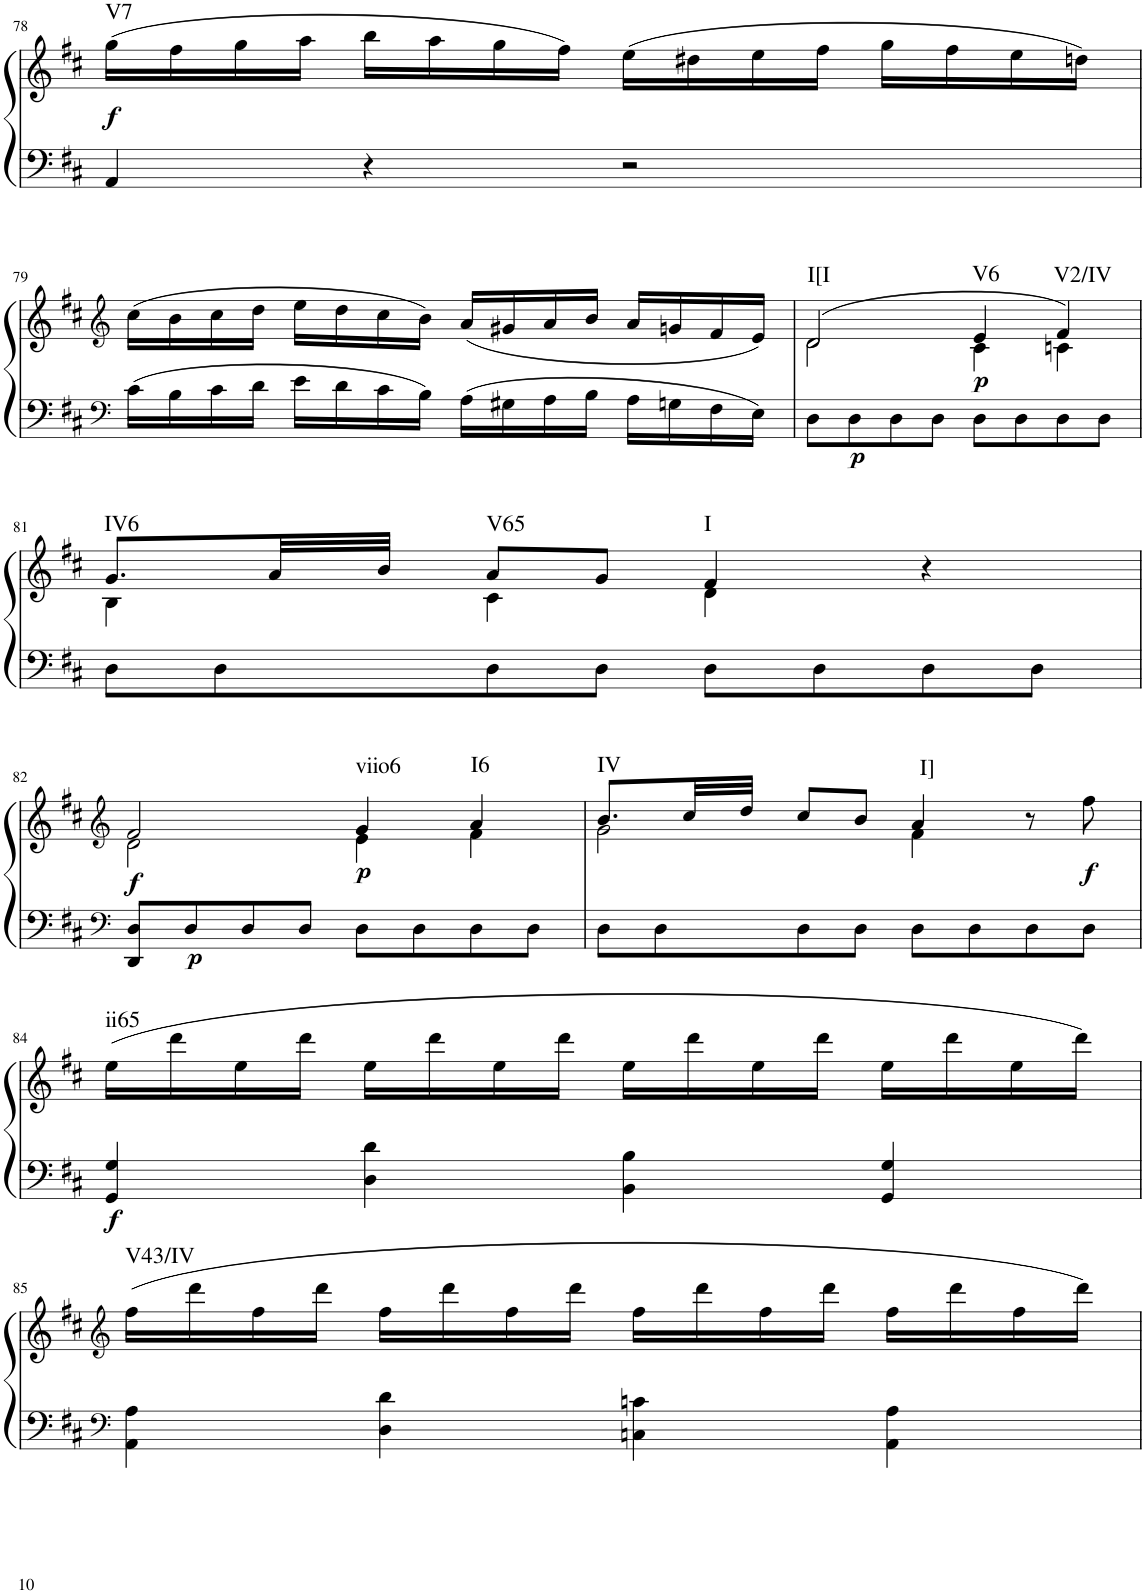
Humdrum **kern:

**kern	**kern	**dynam	**harte
*part1	*part1	*part1	*part1
*staff2	*staff1	*staff1/2	*
*I"unbenannt2	*	*	*
!!LO:PB:g=z
*clefF4	*clefG2	*	*
*k[f#c#]	*k[f#c#]	*	*
*M4/4	*M4/4	*	*
=78	=78	=78	=78
!	!	!LO:DY:b	!LO:H:kt=V7
4AA/	(16gg\LL	f	N
.	16ff#\	.	.
.	16gg\	.	.
.	16aa\JJ	.	.
4r	16bb\LL	.	.
.	16aa\	.	.
.	16gg\	.	.
.	16ff#\JJ)	.	.
2r	(16ee\LL	.	.
.	16dd#X\	.	.
.	16ee\	.	.
.	16ff#\JJ	.	.
.	16gg\LL	.	.
.	16ff#\	.	.
.	16ee\	.	.
.	16ddn\JJ)	.	.
!!LO:LB:g=z
=79	=79	=79	=79
*clefF4	*clefG2	*	*
16c#\LL	(16cc#\LL	.	.
16B\	16b\	.	.
16c#\	16cc#\	.	.
16d\JJ	16dd\JJ	.	.
16e\LL	16ee\LL	.	.
16d\	16dd\	.	.
16c#\	16cc#\	.	.
16B\JJ	16b\JJ)	.	.
16A\LL	(16a/LL	.	.
16G#X\	16g#X/	.	.
16A\	16a/	.	.
16B\JJ	16b/JJ	.	.
16A\LL	16a/LL	.	.
16Gn\	16gn/	.	.
16F#\	16f#/	.	.
16E\JJ	16e/JJ)	.	.
=80	=80	=80	=80
*	*^	*	*
!	!	!	!	!LO:H:kt=I[I
8D\L	(2d/	2d\	.	N
!	!	!	!LO:DY:b=2	!
8D\	.	.	p	.
8D\	.	.	.	.
8D\J	.	.	.	.
!	!	!	!LO:DY:b	!LO:H:kt=V6
8D\L	4e/	4c#\	p	N
8D\	.	.	.	.
!	!	!	!	!LO:H:kt=V2/IV
8D\	4f#/)	4cn\	.	N
8D\J	.	.	.	.
!!LO:LB:g=z	!!
=81	=81	=81	=81	=81
!	!	!	!	!LO:H:kt=IV6
8D\L	8.g/L	4B\	.	N
8D\	.	.	.	.
.	32a/LL	.	.	.
.	32b/JJJ	.	.	.
!	!	!	!	!LO:H:kt=V65
8D\	8a/L	4c#\	.	N
8D\J	8g/J	.	.	.
!	!	!	!	!LO:H:kt=I
8D\L	4f#/	4d\	.	N
8D\	.	.	.	.
8D\	4r	4ryy	.	.
8D\J	.	.	.	.
!!LO:LB:g=z	!!
=82	=82	=82	=82	=82
*clefF4	*clefG2	*	*	*
!	!	!	!LO:DY:b	!
8DD/ 8D/L	2f#/	2d\	f	.
!	!	!	!LO:DY:b=2	!
8D/	.	.	p	.
8D/	.	.	.	.
8D/J	.	.	.	.
!	!	!	!LO:DY:b	!LO:H:kt=viio6
8D\L	4g/	4e\	p	N
8D\	.	.	.	.
!	!	!	!	!LO:H:kt=I6
8D\	4a/	4f#\	.	N
8D\J	.	.	.	.
=83	=83	=83	=83	=83
!	!	!	!	!LO:H:kt=IV
8D\L	8.b/L	2g\	.	N
8D\	.	.	.	.
.	32cc#/LL	.	.	.
.	32dd/JJJ	.	.	.
8D\	8cc#/L	.	.	.
8D\J	8b/J	.	.	.
!	!	!	!	!LO:H:kt=I]
8D\L	4a/	4f#\	.	N
8D\	.	.	.	.
8D\	8r	4ryy	.	.
!	!	!	!LO:DY:b	!
8D\J	8ff#\	.	f	.
*	*v	*v	*	*
!!LO:LB:g=z
=84	=84	=84	=84
!	!	!LO:DY:b=2	!LO:H:kt=ii65
4GG/ 4G/	(16ee\LL	f	N
.	16ddd\	.	.
.	16ee\	.	.
.	16ddd\JJ	.	.
4D\ 4d\	16ee\LL	.	.
.	16ddd\	.	.
.	16ee\	.	.
.	16ddd\JJ	.	.
4BB\ 4B\	16ee\LL	.	.
.	16ddd\	.	.
.	16ee\	.	.
.	16ddd\JJ	.	.
4GG/ 4G/	16ee\LL	.	.
.	16ddd\	.	.
.	16ee\	.	.
.	16ddd\JJ)	.	.
!!LO:LB:g=z
=85	=85	=85	=85
*clefF4	*clefG2	*	*
!	!	!	!LO:H:kt=V43/IV
4AA\ 4A\	(16ff#\LL	.	N
.	16ddd\	.	.
.	16ff#\	.	.
.	16ddd\JJ	.	.
4D\ 4d\	16ff#\LL	.	.
.	16ddd\	.	.
.	16ff#\	.	.
.	16ddd\JJ	.	.
4Cn\ 4cn\	16ff#\LL	.	.
.	16ddd\	.	.
.	16ff#\	.	.
.	16ddd\JJ	.	.
4AA\ 4A\	16ff#\LL	.	.
.	16ddd\	.	.
.	16ff#\	.	.
.	16ddd\JJ)	.	.
=	=	=	=
*-	*-	*-	*-
